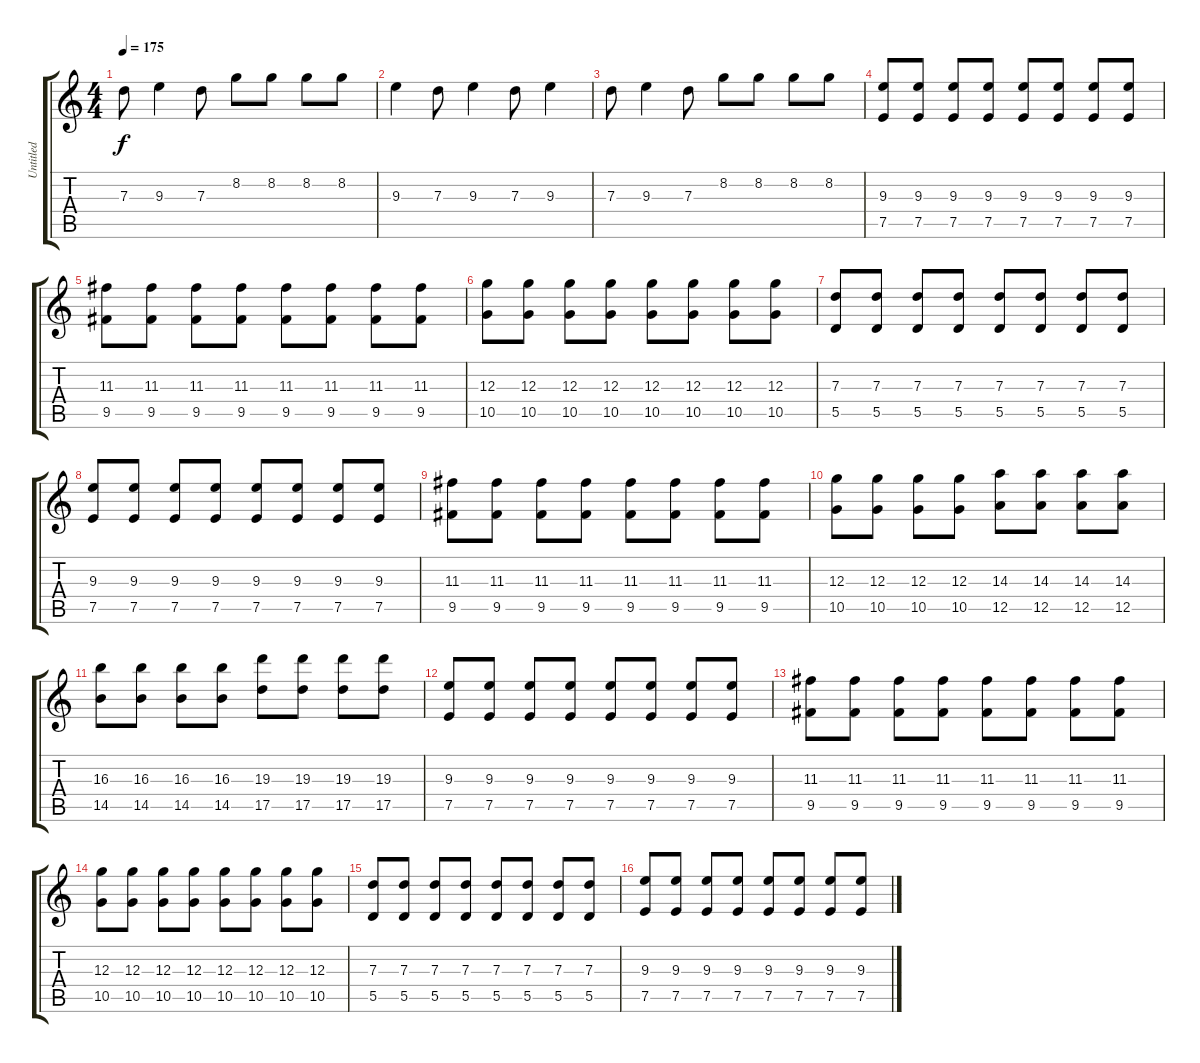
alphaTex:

\track ("Untitled" "Untitled") {instrument acousticguitarnylon}
\staff {score tabs}
\tuning (E4 B3 G3 D3 A2 E2) {hide}
\ts (4 4)
\tempo 175
\clef g2
\ks c
7.3.8{dy f} 9.3.4 7.3.8 8.2.8 8.2.8 8.2.8 8.2.8 |
9.3.4 7.3.8 9.3.4 7.3.8 9.3.4 |
7.3.8 9.3.4 7.3.8 8.2.8 8.2.8 8.2.8 8.2.8 |
(9.3 7.5).8 (9.3 7.5).8 (9.3 7.5).8 (9.3 7.5).8 (9.3 7.5).8 (9.3 7.5).8 (9.3 7.5).8 (9.3 7.5).8 |
(11.3 9.5).8 (11.3 9.5).8 (11.3 9.5).8 (11.3 9.5).8 (11.3 9.5).8 (11.3 9.5).8 (11.3 9.5).8 (11.3 9.5).8 |
(12.3 10.5).8 (12.3 10.5).8 (12.3 10.5).8 (12.3 10.5).8 (12.3 10.5).8 (12.3 10.5).8 (12.3 10.5).8 (12.3 10.5).8 |
(7.3 5.5).8 (7.3 5.5).8 (7.3 5.5).8 (7.3 5.5).8 (7.3 5.5).8 (7.3 5.5).8 (7.3 5.5).8 (7.3 5.5).8 |
(9.3 7.5).8 (9.3 7.5).8 (9.3 7.5).8 (9.3 7.5).8 (9.3 7.5).8 (9.3 7.5).8 (9.3 7.5).8 (9.3 7.5).8 |
(11.3 9.5).8 (11.3 9.5).8 (11.3 9.5).8 (11.3 9.5).8 (11.3 9.5).8 (11.3 9.5).8 (11.3 9.5).8 (11.3 9.5).8 |
(12.3 10.5).8 (12.3 10.5).8 (12.3 10.5).8 (12.3 10.5).8 (14.3 12.5).8 (14.3 12.5).8 (14.3 12.5).8 (14.3 12.5).8 |
(16.3 14.5).8 (16.3 14.5).8 (16.3 14.5).8 (16.3 14.5).8 (19.3 17.5).8 (19.3 17.5).8 (19.3 17.5).8 (19.3 17.5).8 |
(9.3 7.5).8 (9.3 7.5).8 (9.3 7.5).8 (9.3 7.5).8 (9.3 7.5).8 (9.3 7.5).8 (9.3 7.5).8 (9.3 7.5).8 |
(11.3 9.5).8 (11.3 9.5).8 (11.3 9.5).8 (11.3 9.5).8 (11.3 9.5).8 (11.3 9.5).8 (11.3 9.5).8 (11.3 9.5).8 |
(12.3 10.5).8 (12.3 10.5).8 (12.3 10.5).8 (12.3 10.5).8 (12.3 10.5).8 (12.3 10.5).8 (12.3 10.5).8 (12.3 10.5).8 |
(7.3 5.5).8 (7.3 5.5).8 (7.3 5.5).8 (7.3 5.5).8 (7.3 5.5).8 (7.3 5.5).8 (7.3 5.5).8 (7.3 5.5).8 |
(9.3 7.5).8 (9.3 7.5).8 (9.3 7.5).8 (9.3 7.5).8 (9.3 7.5).8 (9.3 7.5).8 (9.3 7.5).8 (9.3 7.5).8
